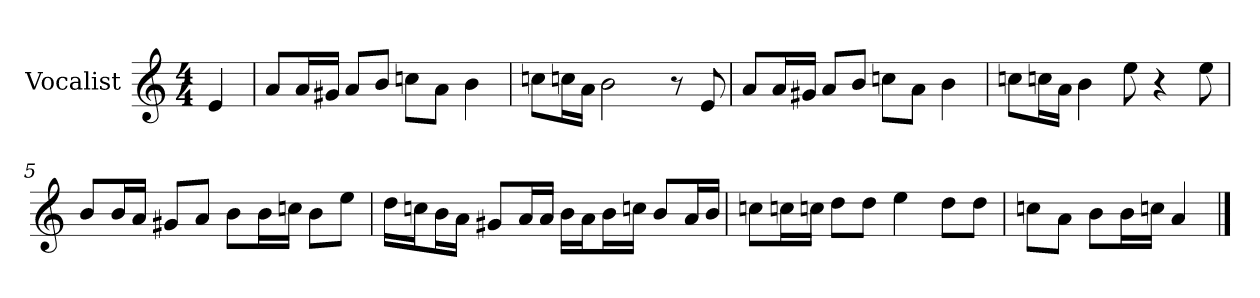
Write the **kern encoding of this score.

**kern
*part1
*staff1
*I"Vocalist
*k[]
*a:
*M4/4
=
4e
=1
8aL
16aL
16g#XJJ
8aL
8bJ
8ccnL
8aJ
4b
=2
8ccnL
16ccnL
16aJJ
2b
8r
8e
=3
8aL
16aL
16g#XJJ
8aL
8bJ
8ccnL
8aJ
4b
=4
8ccnL
16ccnL
16aJJ
4b
8ee
4r
8ee
=5
8bL
16bL
16aJJ
8g#XL
8aJ
8bL
16bL
16ccnJJ
8bL
8eeJ
=6
16ddLL
16ccnJ
16bL
16aJJ
8g#XL
16aL
16aJJ
16bLL
16aJ
16bL
16ccnJJ
8bL
16aL
16bJJ
=7
8ccnL
16ccnL
16ccnJJ
8ddL
8ddJ
4ee
8ddL
8ddJ
=8
8ccnL
8aJ
8bL
16bL
16ccnJJ
4a
==
*-
